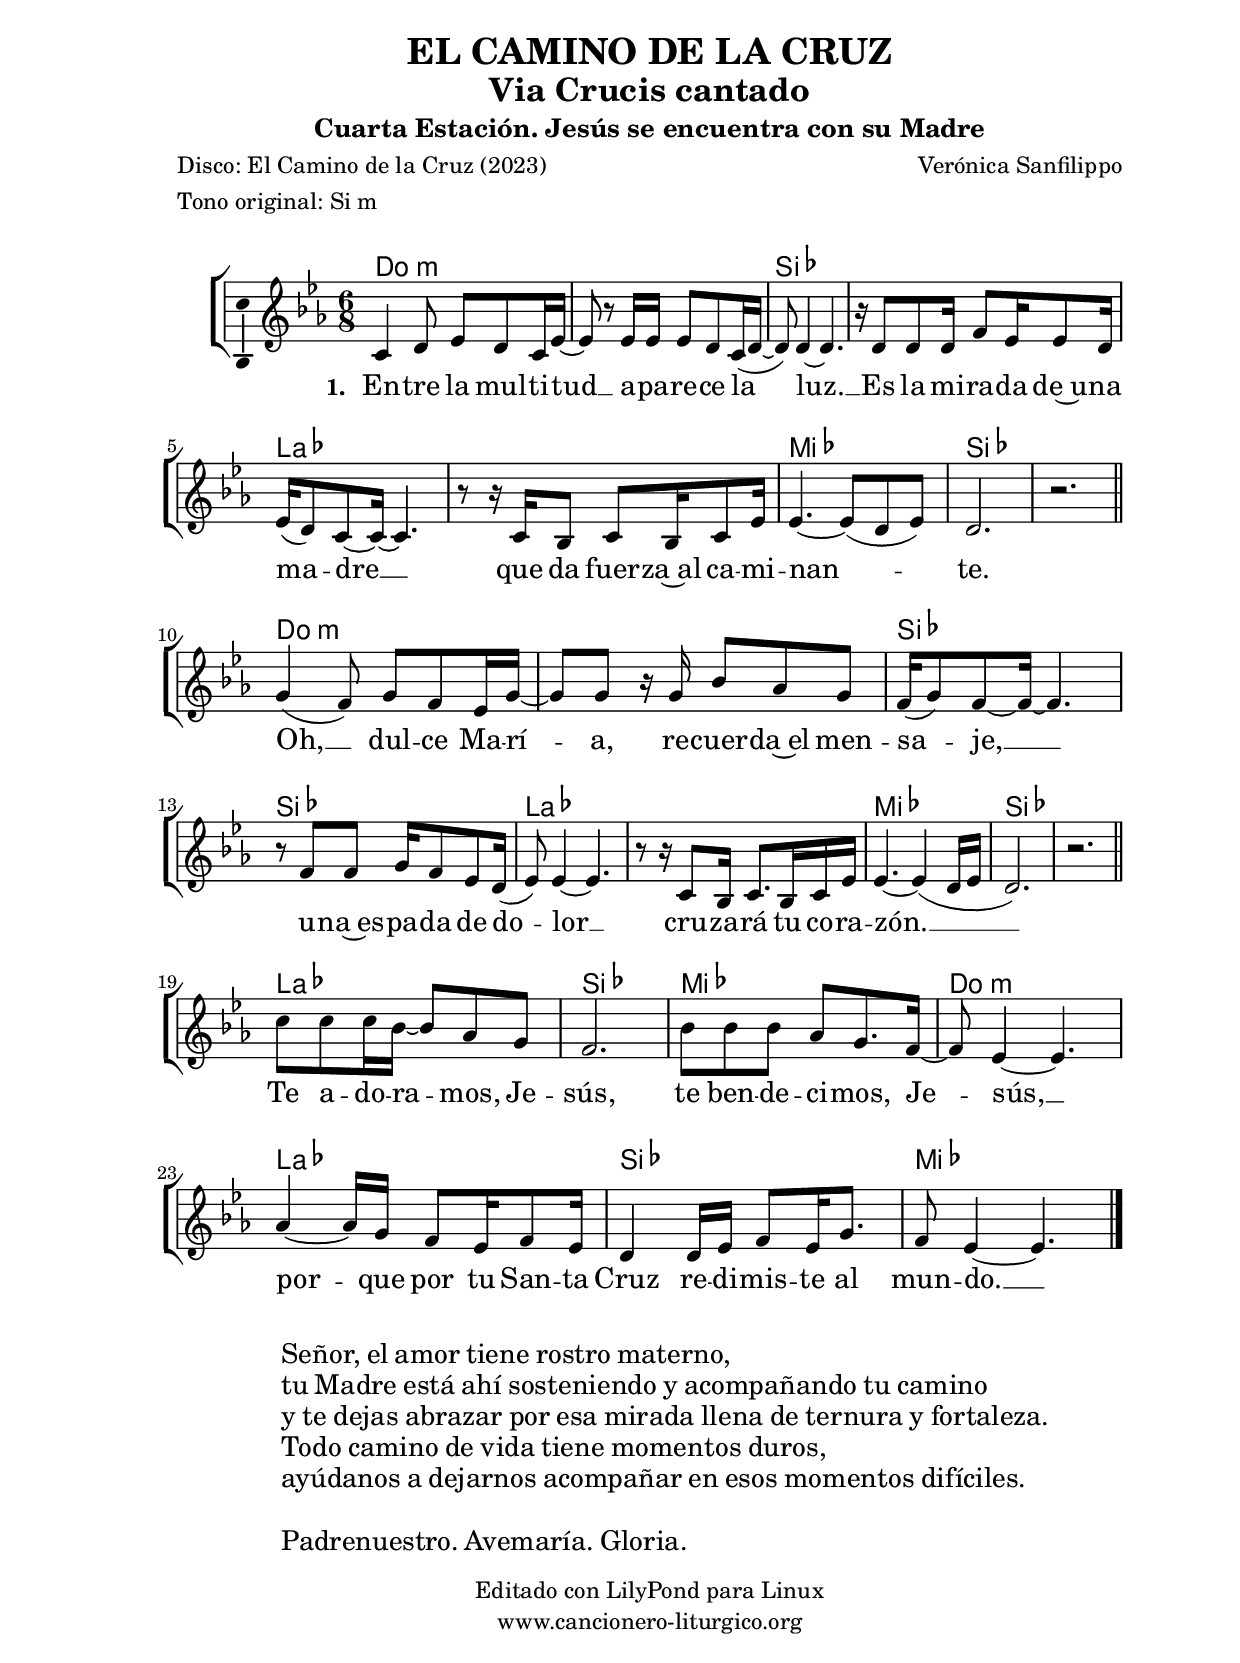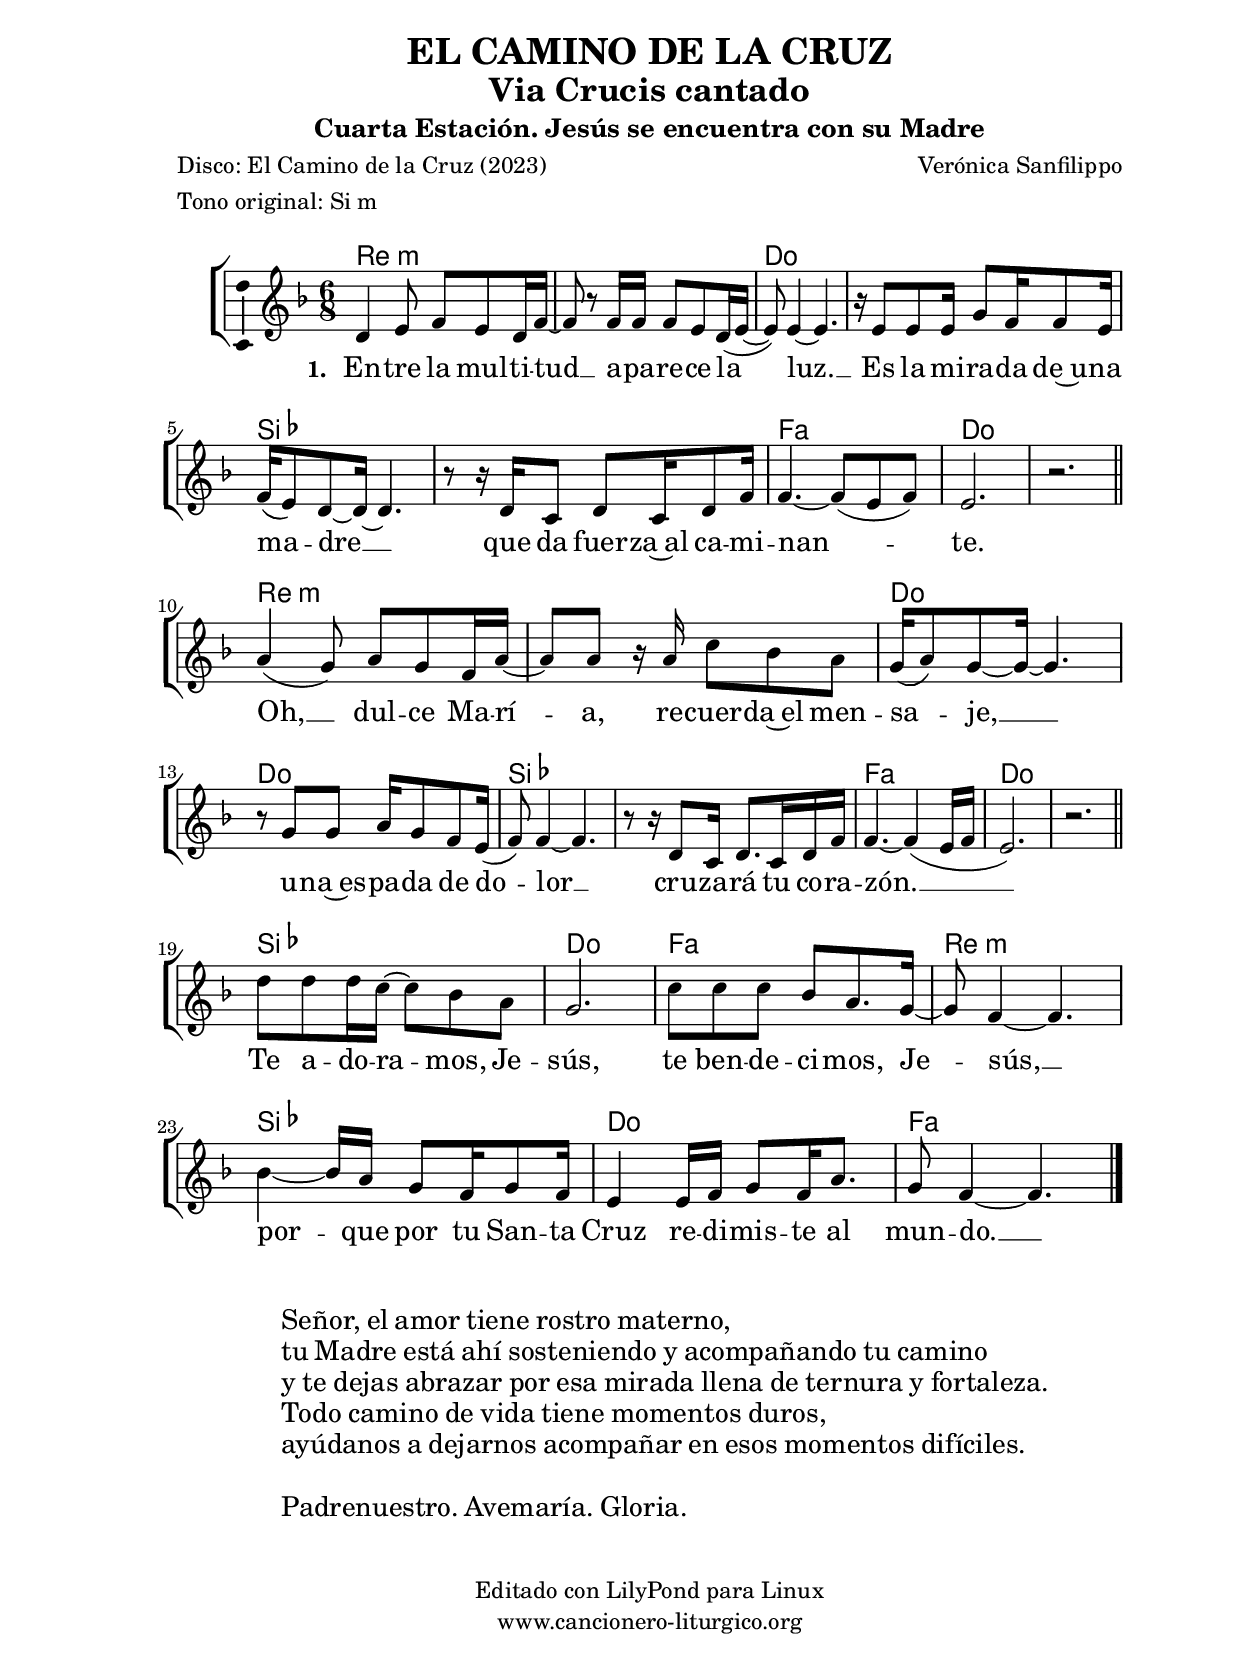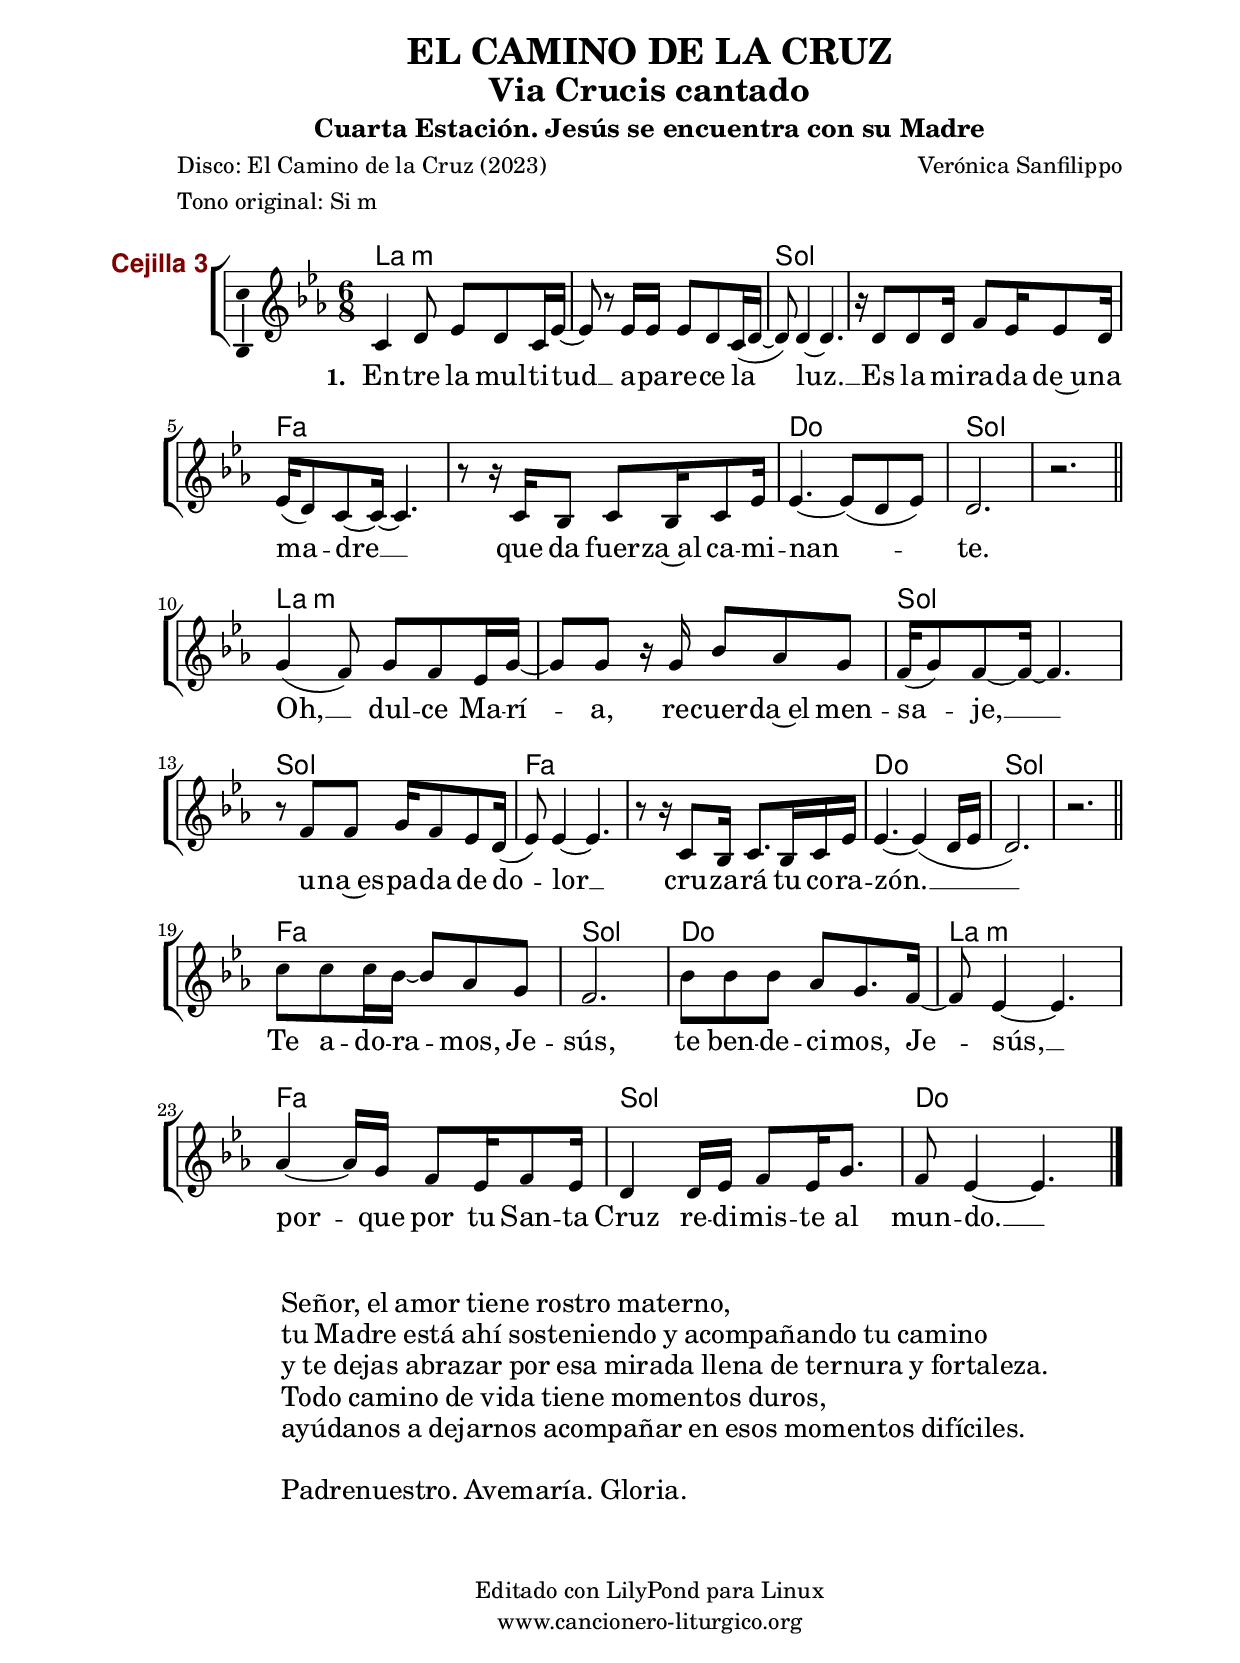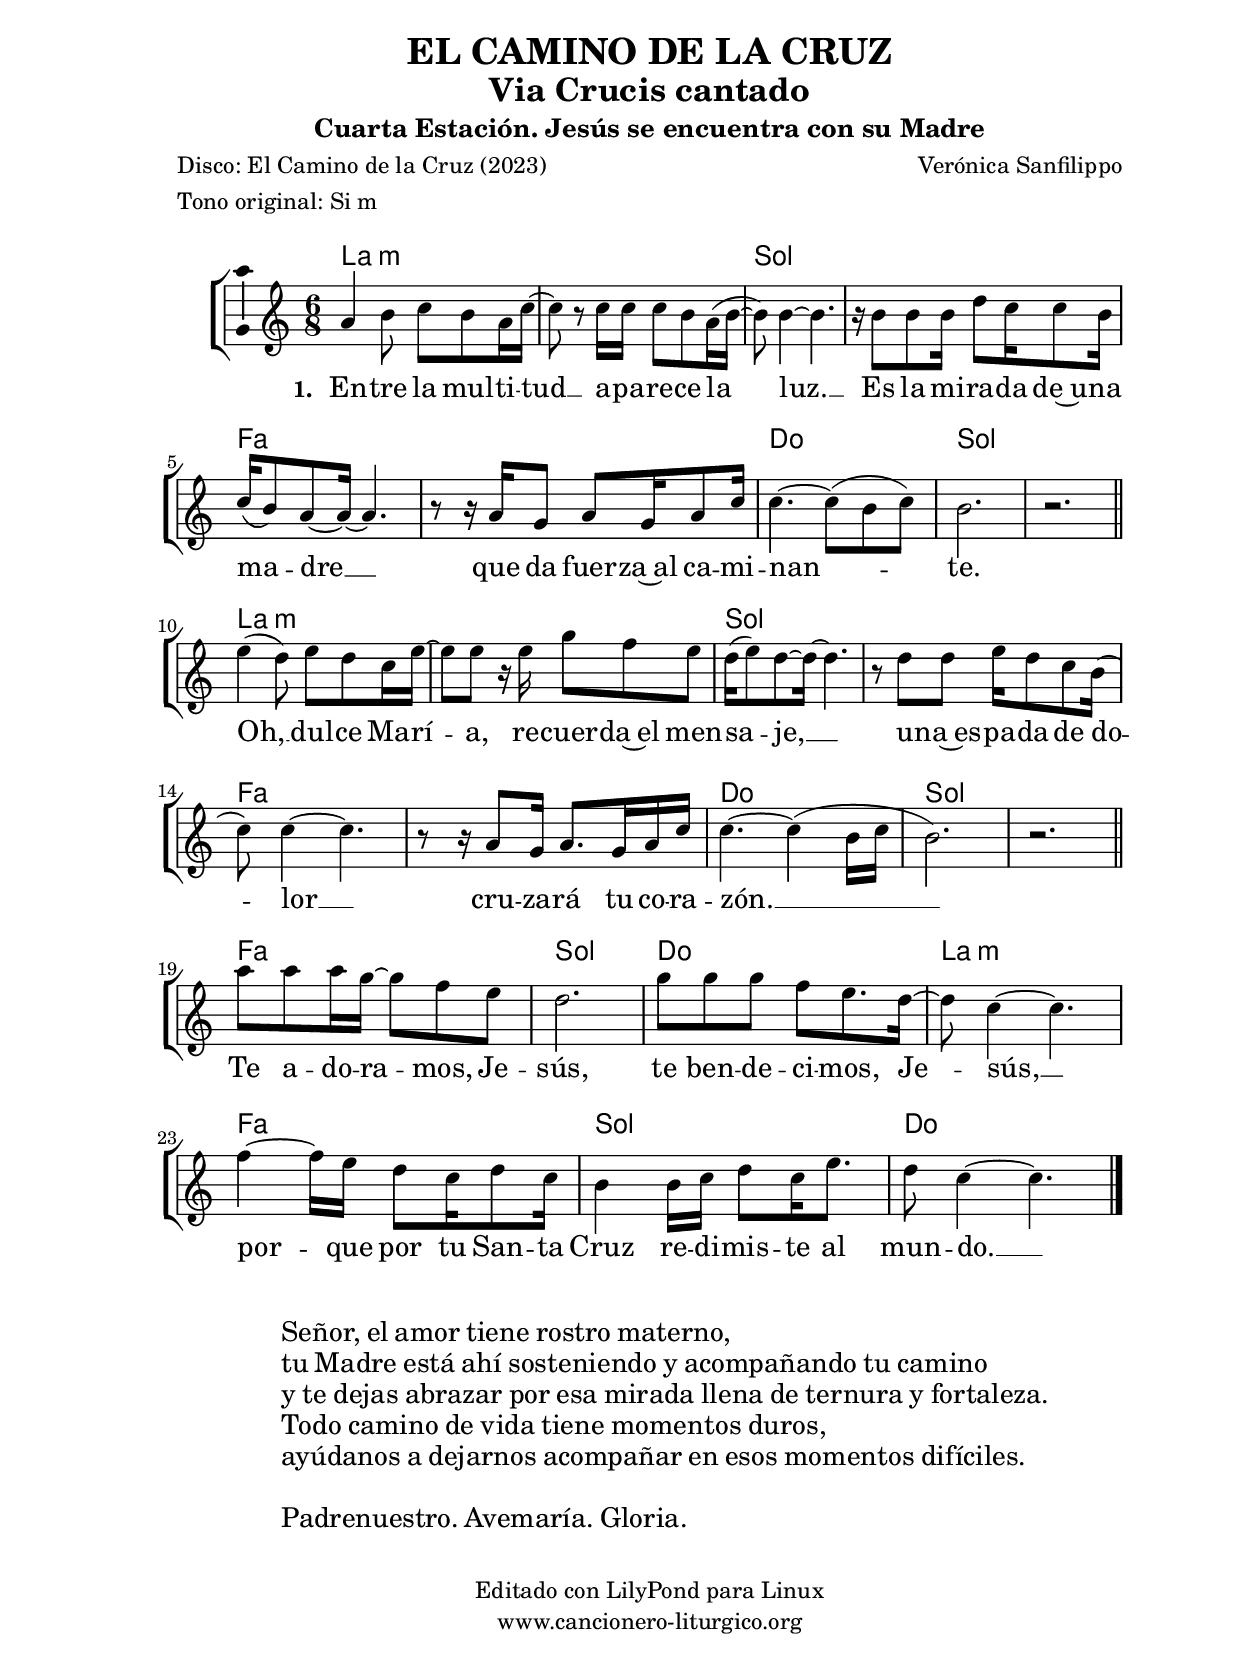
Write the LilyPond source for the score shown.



%versión de lilypond para la que se ha escrito esta partitura:
\version "2.16.0"

	%Tamaño papel
	#(set-default-paper-size "a4")
	%Tamaño partitura
	#(set-global-staff-size 20)
	%No responde al pulsar sobre una nota
	#(ly:set-option 'point-and-click #f)

%parámetros del encabezamiento:
\header {
	title = "EL CAMINO DE LA CRUZ"
	subtitle = \markup{\fontsize #+2 "Via Crucis cantado"}
	subsubtitle = \markup{\fontsize #+2 "Cuarta Estación. Jesús se encuentra con su Madre"}
	composer = "Verónica Sanfilippo"
	poet = "Disco: El Camino de la Cruz (2023)"
%	poet = "Disco: El Camino de la Cruz: Via Crucis Cantado (2023)"
	meter = "Tono original: Si m"
	arranger = ""
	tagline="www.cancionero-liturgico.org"
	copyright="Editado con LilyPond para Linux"
	tiempo = "Cuaresma"
	usos = ""
	letra = "Entre la multitud aparece la luz. Es la mirada de una madre que da fuerza al caminante. Oh, dulce María, recuerda el mensaje, una espada de dolor cruzará tu corazón. Te adoramos, Jesús, te bendecimos, Jesús, porque por tu Santa Cruz redimiste al mundo."
	}

%parámetros asociados al papel:
\paper  {
	oddHeaderMarkup = \markup {\fill-line { \on-the-fly #not-first-page \fromproperty #'header:title \on-the-fly #not-first-page \fromproperty #'header:composer }}
	evenHeaderMarkup = \markup {\fill-line { \fromproperty #'header:composer \fromproperty #'header:title }}
	#(set-paper-size "a4")
	print-page-number = ##f
	first-page-number = 1
	print-first-page-number = ##f
%	head-separation = 3.0 \cm
	top-margin = 2.0 \cm
	bottom-margin = 0.5\cm
%%%	bottom-margin = -2.0\cm
	left-margin = 3.0 \cm
	line-width = 16.0 \cm 
	indent = 8\mm
	interscoreline = 2.\mm
	between-system-space = 15\mm
%	para que las partituras no llenen la hoja:
	ragged-bottom = ##t
%	idem para la última hoja:
	ragged-last-bottom = ##f
%	para que las partituras llenen el ancho del papel:
	ragged-last = ##f
	after-title-space = 2.5 \cm
page-count=1
system-count=6

	%Flexible Vertical Spacing
%	markup-markup-spacing =
%	#'((basic-distance . 15) (minimum-distance . 15) (padding . 3))
	markup-system-spacing =
	#'((basic-distance . 15) (minimum-distance . 15) (padding . 3))
	system-system-spacing =
	#'((basic-distance . 15) (minimum-distance . 15) (padding . 3))
	score-system-spacing =
	#'((basic-distance . 15) (minimum-distance . 15) (padding . 5))
%	top-system-spacing = % header
%	#'((basic-distance . 8) (minimum-distance . 0) (padding . 0))
%	top-markup-spacing =
%	#'((basic-distance . 20) (minimum-distance . 20) (padding . 0))
	last-bottom-spacing = % footer
	#'((basic-distance . 5) (minimum-distance . 5) (padding . 0))
%	score-markup-spacing =
%	#'((basic-distance . 16) (minimum-distance . 13) (padding . 0))

	}


%parámetros que afectan a toda la partitura:
global =  {
	%clave de sol (G):
	\clef G
	%armadura:
	\transpose b c
	\key b \minor
	\tempo 8=136
	\set Score.tempoHideNote = ##t
	}


acordes = {
	\italianChords
	\chordmode {
	\transpose b c
{

%Estrofa
b2.:m b:m a a g g d a a
b2.:m b:m a a g g d a a

%%Estribillo
g2. a d b:m g a d

	}
	}
}

melodia = 
	\transpose b c'
{
	\relative c'{
	\time 6/8

%\phrasingSlurDashed

%Estrofa
b4 cis8 d cis b16 d~
d8 r8 d16 d d8 cis b16 (cis~
cis8) cis4~cis4.
r16 cis8 cis8 cis16 e8 d16 d8 cis16
d16 (cis8) b8~b16~b4.
r8 r16 b16 a8 b8 a16 b8 d16
d4.~d8 (cis d)
cis2.
r2.

\bar "||"
\break

fis4 (e8) fis e d16 fis~
fis8 fis r16 fis16 a8 g fis
e16 (fis8) e~e16~e4. 
r8 e8 e fis16 e8 d cis16
(d8) d4~d4.
r8 r16 b8 a16 b8. a16 b d16
d4.~d4 (cis16 d
cis2.)
r2.

\bar "||"
\break

%Estribillo
b'8 b b16 a~a8 g8 fis
e2.
a8 a a g fis8. e16~
e8 d4~d4.
g4~g16 fis16 e8 d16 e8 d16
cis4 cis16 d e8 d16 fis8.
e8 d4~d4.

	\bar "|."
	}
	}




textouno = \lyricmode {

%Estrofa
\set stanza =#"1. " 
En -- tre la mul -- ti -- tud __
a -- pa -- re -- ce la luz. __
Es la mi -- ra -- da de~u -- na ma -- dre __
que da fuer -- za~al ca -- mi -- nan -- te.
Oh, __ dul -- ce Ma -- rí -- a,
re -- cuer -- da~el men -- sa -- je, __
u -- na~es -- pa -- da de do -- lor __
cru -- za -- rá tu co -- ra -- zón. __

%Estribillo
Te a -- do -- ra -- mos, Je -- sús,
te ben -- de -- ci -- mos, Je -- sús, __
por -- que por tu San -- ta Cruz
re -- di -- mis -- te al mun -- do. __

	}


acordesStaff = \context ChordNames = acordesStaff <<
	\set chordChanges = ##t
	\acordes
	>>

%%%%%%%%%%%%%%%%%%%%%%%%%%%%%%%%%%% CEJILLA %%%%%%%%%%%%%%%%%%%%%%%%%%%%%%%%%%%
acordescejilla = {
%%%	\override ChordNames.ChordName #'font-size = #-1
%%%	\override ChordNames.ChordName #'font-series = #'bold
	\transpose c a {
		\acordes
		}
	}

acordescejillaStaff = \context ChordNames = acordescejillaStaff <<
	\set Staff.instrumentName = \markup \with-color #darkred \larger \bold \sans "Cejilla 3"
	\set chordChanges = ##t
	\acordescejilla
	>>
%%%%%%%%%%%%%%%%%%%%%%%%%%%%%%%%%%% CEJILLA %%%%%%%%%%%%%%%%%%%%%%%%%%%%%%%%%%%


vozStaff = \context Voice = vozStaff
\with {\consists "Ambitus_engraver"}
<<
%	\set Staff.instrumentName = ""
%	\set Staff.shortInstrumentName = ""
%	\set Staff.midiInstrument = #"clarinet"
%	\set Staff.midiInstrument = #"cello"
%	\set Staff.midiInstrument = #"flute"
	\set Staff.midiInstrument = #"electric guitar (jazz)"
%	\set Staff.midiInstrument = #"english horn"
%	\set Staff.midiInstrument = #"violin"
%	\set Staff.midiInstrument = #"glockenspiel"
	\set Staff.midiMinimumVolume = #0.7
	\set Staff.midiMaximumVolume = #0.9
	\global
	\melodia
	>>

textounoStaff = \context Lyrics = textounoStaff <<
	\lyricsto vozStaff \textouno
	>>


\book {
	\score {
		\context ChoirStaff {
			\override StaffGroup.SystemStartBracket #'collapse-height = #1
			\override Score.SystemStartBar #'collapse-height = #1
			<<
			\acordesStaff
			\vozStaff
			\textounoStaff
			>>
			}
		\layout {
	    		\context {
				\Lyrics
				\override LyricText #'font-size = #2
				}
	   		 \context {
				\Score
				\override StaffSymbol #'staff-space = #(magstep +3)
				}
			}
		}
	\markup {
		\magnify #1.2
		\column {
			\line{\hspace #10.0 }
			\line{\hspace #10.0 Señor, el amor tiene rostro materno,}
			\line{\hspace #10.0 tu Madre está ahí sosteniendo y acompañando tu camino}
			\line{\hspace #10.0 y te dejas abrazar por esa mirada llena de ternura y fortaleza.}
			\line{\hspace #10.0 Todo camino de vida tiene momentos duros,}
			\line{\hspace #10.0 ayúdanos a dejarnos acompañar en esos momentos difíciles.}
			\line{\hspace #10.0 }
			\line{\hspace #10.0 Padrenuestro. Avemaría. Gloria.}
			\line{\hspace #10.0 }
			}
		}
	\score {
		\unfoldRepeats
		\context ChoirStaff {
			<<
			\acordesStaff
			\vozStaff
			>>
			}
		\midi {
	  		\context {
	  			\Score
				tempoWholesPerMinute = #(ly:make-moment 70 4)
				}
			}
		}
	}


%Partitura para guitarra
#(define output-suffix "G")
\book {
	\score {
		\context ChoirStaff {
			\override StaffGroup.SystemStartBracket #'collapse-height = #1
			\override Score.SystemStartBar #'collapse-height = #1
			<<
			\acordescejillaStaff
			\vozStaff
			\textounoStaff
			>>
			}
		\layout {
%%%%%%%%%%%%%%%%%%%%%%%%%%%%%%%%%%% CEJILLA %%%%%%%%%%%%%%%%%%%%%%%%%%%%%%%%%%%
			\context {
				\ChordNames \consists Instrument_name_engraver
				}
%%%%%%%%%%%%%%%%%%%%%%%%%%%%%%%%%%% CEJILLA %%%%%%%%%%%%%%%%%%%%%%%%%%%%%%%%%%%
	    		\context {
				\Lyrics
				\override LyricText #'font-size = #2
				}
	   		 \context {
				\Score
				\override StaffSymbol #'staff-space = #(magstep +3)
				}
			}
		}
	\markup {
		\magnify #1.2
		\column {
			\line{\hspace #10.0 }
			\line{\hspace #10.0 Señor, el amor tiene rostro materno,}
			\line{\hspace #10.0 tu Madre está ahí sosteniendo y acompañando tu camino}
			\line{\hspace #10.0 y te dejas abrazar por esa mirada llena de ternura y fortaleza.}
			\line{\hspace #10.0 Todo camino de vida tiene momentos duros,}
			\line{\hspace #10.0 ayúdanos a dejarnos acompañar en esos momentos difíciles.}
			\line{\hspace #10.0 }
			\line{\hspace #10.0 Padrenuestro. Avemaría. Gloria.}
			\line{\hspace #10.0 }
			}
		}
	}


#(define output-suffix "C")
\book {
	\score {
		\context ChoirStaff {
			\override StaffGroup.SystemStartBracket #'collapse-height = #1
			\override Score.SystemStartBar #'collapse-height = #1
\transpose c d
			<<
			\acordesStaff
			\vozStaff
			\textounoStaff
			>>
			}
		\layout {
	    		\context {
				\Lyrics
				\override LyricText #'font-size = #2
				}
	   		 \context {
				\Score
				\override StaffSymbol #'staff-space = #(magstep +3)
				}
			}
		}
	\markup {
		\magnify #1.2
		\column {
			\line{\hspace #10.0 }
			\line{\hspace #10.0 Señor, el amor tiene rostro materno,}
			\line{\hspace #10.0 tu Madre está ahí sosteniendo y acompañando tu camino}
			\line{\hspace #10.0 y te dejas abrazar por esa mirada llena de ternura y fortaleza.}
			\line{\hspace #10.0 Todo camino de vida tiene momentos duros,}
			\line{\hspace #10.0 ayúdanos a dejarnos acompañar en esos momentos difíciles.}
			\line{\hspace #10.0 }
			\line{\hspace #10.0 Padrenuestro. Avemaría. Gloria.}
			\line{\hspace #10.0 }
			}
		}
	}


#(define output-suffix "S")
\book {
	\score {
		\context ChoirStaff {
			\override StaffGroup.SystemStartBracket #'collapse-height = #1
			\override Score.SystemStartBar #'collapse-height = #1
\transpose c a
			<<
			\acordesStaff
			\vozStaff
			\textounoStaff
			>>
			}
		\layout {
	    		\context {
				\Lyrics
				\override LyricText #'font-size = #2
				}
	   		 \context {
				\Score
				\override StaffSymbol #'staff-space = #(magstep +3)
				}
			}
		}
	\markup {
		\magnify #1.2
		\column {
			\line{\hspace #10.0 }
			\line{\hspace #10.0 Señor, el amor tiene rostro materno,}
			\line{\hspace #10.0 tu Madre está ahí sosteniendo y acompañando tu camino}
			\line{\hspace #10.0 y te dejas abrazar por esa mirada llena de ternura y fortaleza.}
			\line{\hspace #10.0 Todo camino de vida tiene momentos duros,}
			\line{\hspace #10.0 ayúdanos a dejarnos acompañar en esos momentos difíciles.}
			\line{\hspace #10.0 }
			\line{\hspace #10.0 Padrenuestro. Avemaría. Gloria.}
			\line{\hspace #10.0 }
			}
		}
	}



